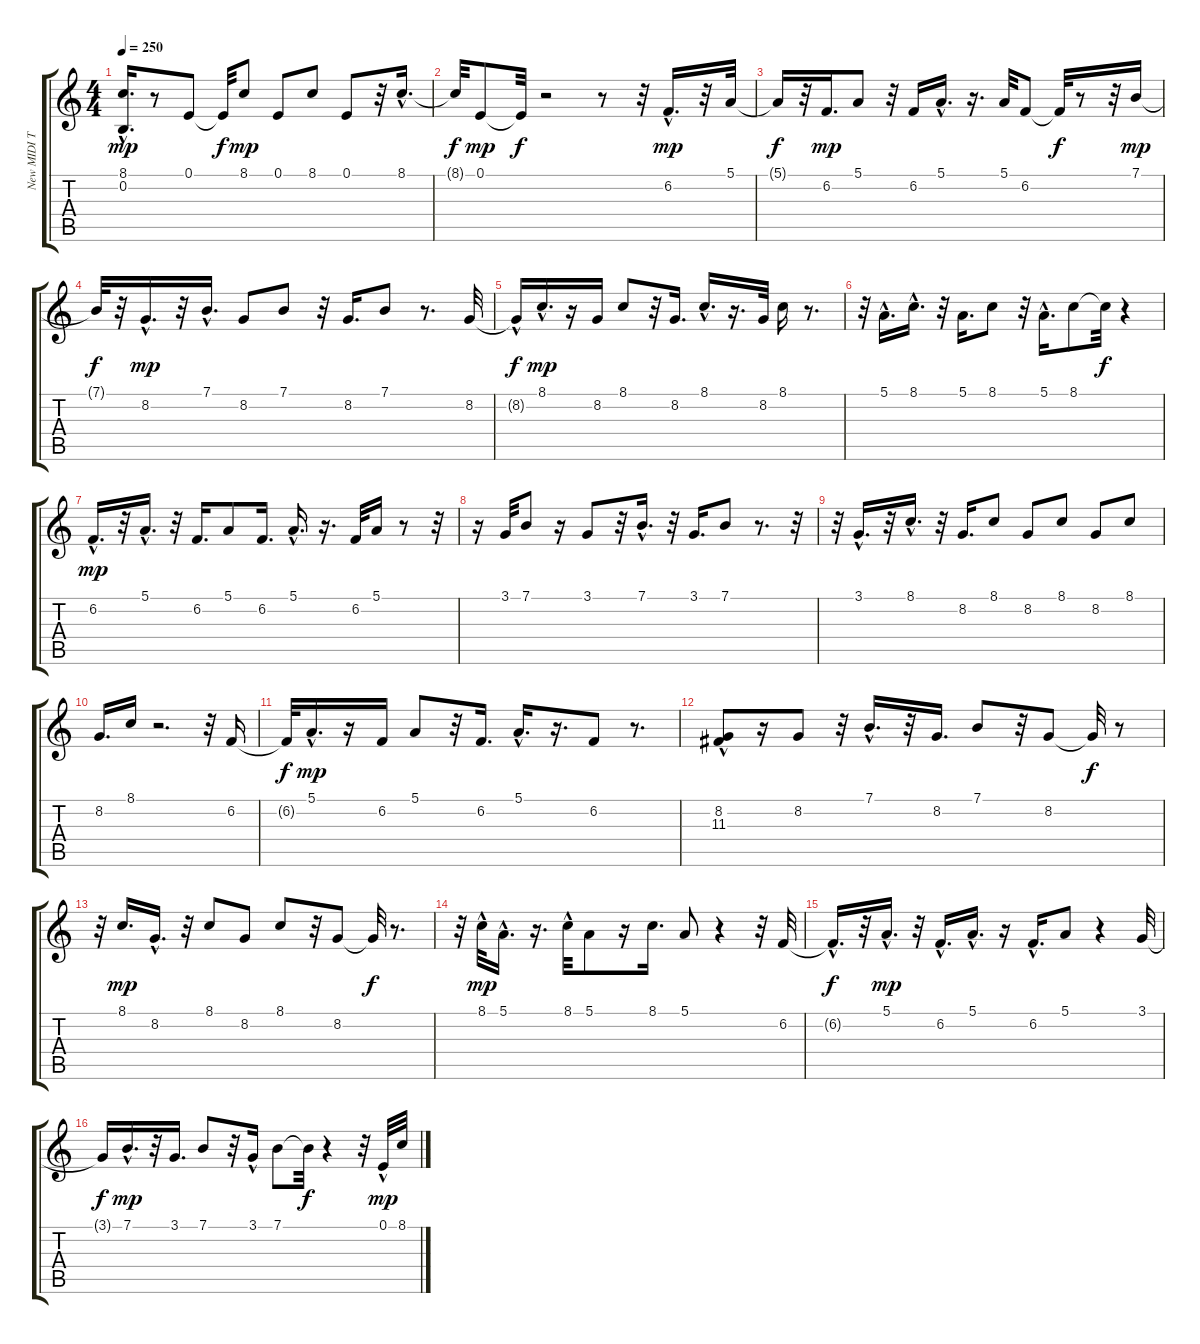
\track ("New MIDI Track" "New MIDI T") {instrument xylophone}
\staff {score tabs}
\tuning (E4 B3 G3 D3 A2 E2) {hide}
\ts (4 4)
\tempo 250
\clef g2
\ks c
(8.1{hac} 0.2{hac}).16{d dy mp} r.8 0.1.8 0.1{t}.32{dy f} 8.1.8{dy mp} 0.1.8 8.1.8 0.1.8 r.32 8.1{hac}.16{d} |
8.1{t}.32{dy f} 0.1.8{dy mp} 0.1{t}.32{dy f} r.2 r.8 r.32 6.2{hac}.16{d dy mp} r.32 5.1.32 |
5.1{t}.16{dy f} r.32 6.2.16{d dy mp} 5.1.8 r.32 6.2.16 5.1{hac}.16{d} r.16{d} 5.1.32 6.2.8 6.2{t}.32{dy f} r.8 r.32 7.1.16{dy mp} |
7.1{t}.32{dy f} r.32 8.2{hac}.16{d dy mp} r.32 7.1{hac}.16{d} 8.2.8 7.1.8 r.32 8.2.16{d} 7.1.8 r.8{d} 8.2.32 |
8.2{hac t}.16{dy f} 8.1{hac}.16{d dy mp} r.16 8.2.16 8.1.8 r.32 8.2.16{d} 8.1{hac}.16{d} r.16{d} 8.2.32 8.1.16 r.8{d} |
r.32 5.1{hac}.16{d} 8.1{hac}.16{d} r.32 5.1.16{d} 8.1.8 r.32 5.1{hac}.16{d} 8.1.8 8.1{t}.32{dy f} r.4 |
6.2{hac}.16{d dy mp} r.32 5.1{hac}.16{d} r.32 6.2.16{d} 5.1.8 6.2.16{d} 5.1{hac}.16{d} r.16{d} 6.2.32 5.1.16 r.8 r.32 |
r.16 3.1.32 7.1.8 r.16 3.1.8 r.32 7.1{hac}.16{d} r.32 3.1.16{d} 7.1.8 r.8{d} r.32 |
r.32 3.1{hac}.16{d} r.32 8.1{hac}.16{d} r.32 8.2.16{d} 8.1.8 8.2.8 8.1.8 8.2.8 8.1.8 |
8.2.16{d} 8.1.16 r.2{d} r.32 6.2.16 |
6.2{t}.32{dy f} 5.1{hac}.16{d dy mp} r.16 6.2.16 5.1.8 r.32 6.2.16{d} 5.1{hac}.16{d} r.16{d} 6.2.8 r.8{d} |
(8.2{hac} 11.3).8 r.16 8.2.8 r.32 7.1{hac}.16{d} r.32 8.2.16{d} 7.1.8 r.32 8.2.8 8.2{t}.32{dy f} r.8 |
r.32 8.1.16{d dy mp} 8.2{hac}.16{d} r.32 8.1.8 8.2.8 8.1.8 r.32 8.2.8 8.2{t}.32{dy f} r.8{d} |
r.32 8.1{hac}.32{dy mp} 5.1{hac}.16{d} r.16{d} 8.1{hac}.32 5.1.8 r.16 8.1.16{d} 5.1.8 r.4 r.32 6.2.32 |
6.2{hac t}.16{d dy f} r.32 5.1{hac}.16{d dy mp} r.32 6.2{hac}.16{d} 5.1{hac}.16{d} r.16 6.2{hac}.16{d} 5.1.8 r.4 3.1.32 |
3.1{t}.16{dy f} 7.1{hac}.16{d dy mp} r.32 3.1.16{d} 7.1.8 r.32 3.1{hac}.16 7.1.8 7.1{t}.32{dy f} r.4 r.32 0.1{hac}.32{dy mp} 8.1.32
